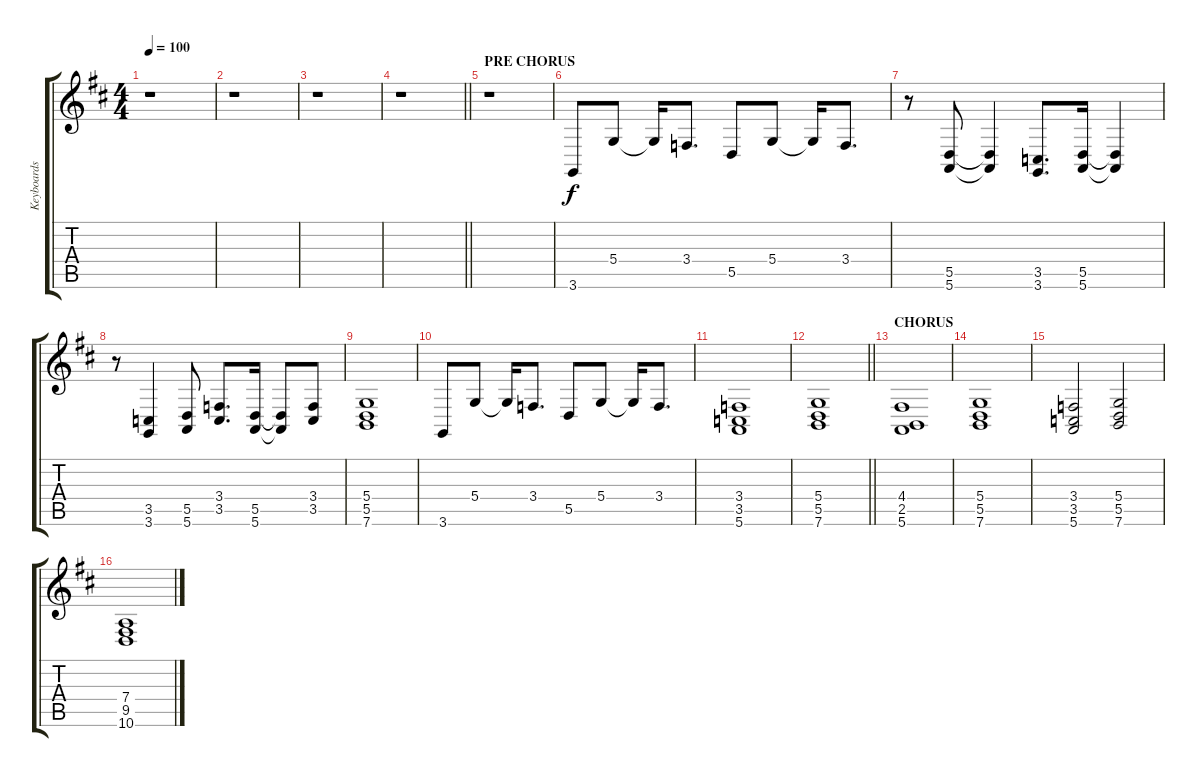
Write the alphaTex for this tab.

\track ("Keyboards" "Keyboards") {instrument drawbarorgan}
\staff {score tabs}
\tuning (E4 B3 G3 D3 A2 E2) {hide}
\ts (4 4)
\tempo 100
\clef g2
\ks d
r.1{dy f} |
r.1 |
r.1 |
\barLineRight lightlight
r.1 |
\section ("" "PRE CHORUS")
r.1 |
3.6.8 5.4.8 5.4{t}.16 3.4.8{d} 5.5.8 5.4.8 5.4{t}.16 3.4.8{d} |
r.8 (5.5 5.6).8 (5.5{t} 5.6{t}).4 (3.5 3.6).8{d} (5.5 5.6).16 (5.5{t} 5.6{t}).4 |
r.8 (3.5 3.6).4 (5.5 5.6).8 (3.4 3.5).8{d} (5.5 5.6).16 (5.5{t} 5.6{t}).8 (3.4 3.5).8 |
(5.4 5.5 7.6).1 |
3.6.8 5.4.8 5.4{t}.16 3.4.8{d} 5.5.8 5.4.8 5.4{t}.16 3.4.8{d} |
(3.4 3.5 5.6).1 |
\barLineRight lightlight
(5.4 5.5 7.6).1 |
\section ("" "CHORUS")
(4.4 2.5 5.6).1 |
(5.4 5.5 7.6).1 |
(3.4 3.5 5.6).2 (5.4 5.5 7.6).2 |
(7.4 9.5 10.6).1
